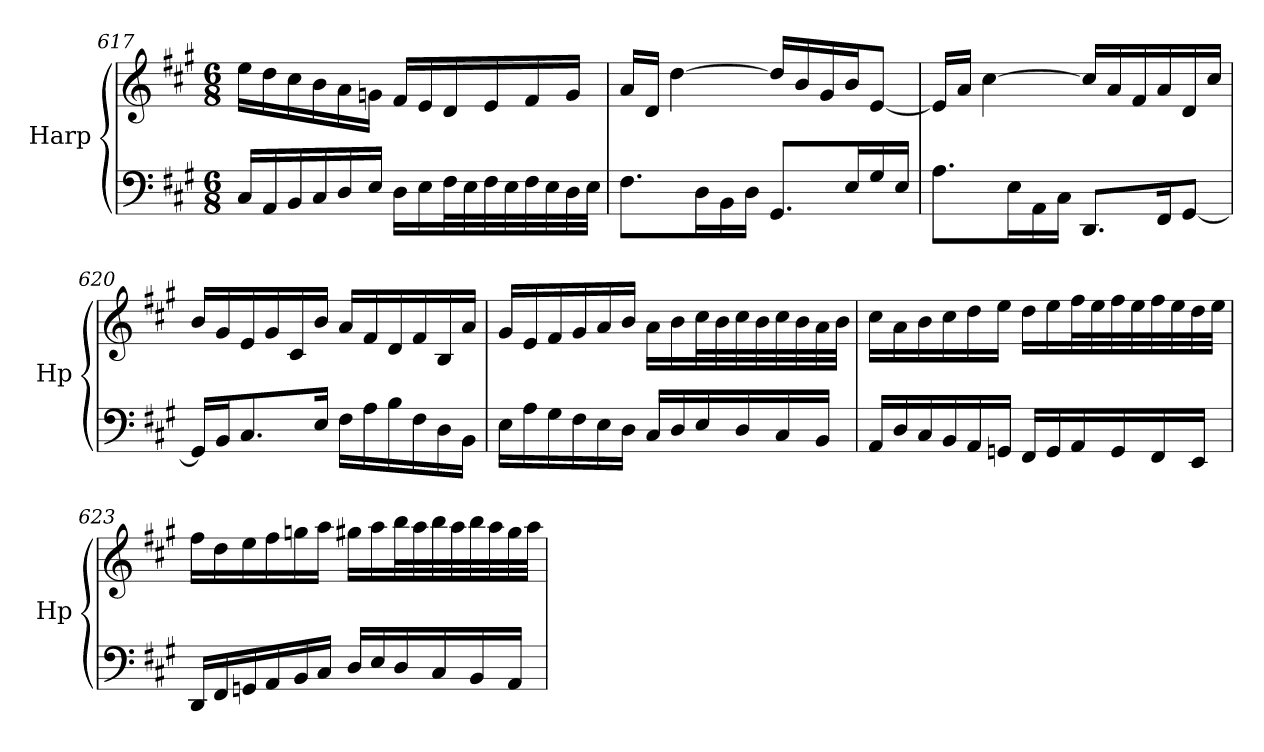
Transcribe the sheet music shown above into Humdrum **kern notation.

**kern	**kern
*part1	*part1
*staff2	*staff1
*I"Harp	*
*I'Hp	*
!!LO:LB:g=z
*clefF4	*clefG2
*k[f#c#g#]	*k[f#c#g#]
*M6/8	*M6/8
=617	=617
16C#/LL	16ee\LL
16AA/	16dd\
16BB/	16cc#\
16C#/	16b\
16D/	16a\
16E/JJ	16gn\JJ
16D\LL	16f#/LL
16E\	16e/
32F#\L	16d/
32E\	.
32F#\	16e/
32E\	.
32F#\	16f#/
32E\	.
32D\	16g/JJ
32E\JJJ	.
=618	=618
8.F#\L	16a/LL
.	16d/JJ
.	[4dd\
16D\L	.
16BB\	.
16D\JJ	.
8.GG#/L	16dd/LL]
.	16b/
.	16g#/
16E/L	16b/J
16G#/	[8e/J
16E/JJ	.
=619	=619
8.A\L	16e/LL]
.	16a/JJ
.	[4cc#\
16E\L	.
16AA\	.
16C#\JJ	.
8.DD/L	16cc#/LL]
.	16a/
.	16f#/
16FF#/K	16a/
[8GG#/J	16d/
.	16cc#/JJ
!!LO:PB:g=z
=620	=620
16GG#/LL]	16b/LL
16BB/J	16g#/
8.C#/	16e/
.	16g#/
.	16c#/
16E/Jk	16b/JJ
16F#\LL	16a/LL
16A\	16f#/
16B\	16d/
16F#\	16f#/
16D\	16B/
16BB\JJ	16a/JJ
=621	=621
16E\LL	16g#/LL
16A\	16e/
16G#\	16f#/
16F#\	16g#/
16E\	16a/
16D\JJ	16b/JJ
16C#/LL	16a\LL
16D/	16b\
16E/	32cc#\L
.	32b\
16D/	32cc#\
.	32b\
16C#/	32cc#\
.	32b\
16BB/JJ	32a\
.	32b\JJJ
=622	=622
16AA/LL	16cc#\LL
16D/	16a\
16C#/	16b\
16BB/	16cc#\
16AA/	16dd\
16GGn/JJ	16ee\JJ
16FF#/LL	16dd\LL
16GG/	16ee\
16AA/	32ff#\L
.	32ee\
16GG/	32ff#\
.	32ee\
16FF#/	32ff#\
.	32ee\
16EE/JJ	32dd\
.	32ee\JJJ
!!LO:LB:g=z
=623	=623
16DD/LL	16ff#\LL
16FF#/	16dd\
16GGn/	16ee\
16AA/	16ff#\
16BB/	16ggn\
16C#/JJ	16aa\JJ
16D/LL	16gg#X\LL
16E/	16aa\
16D/	32bb\L
.	32aa\
16C#/	32bb\
.	32aa\
16BB/	32bb\
.	32aa\
16AA/JJ	32gg#\
.	32aa\JJJ
=	=
*-	*-
